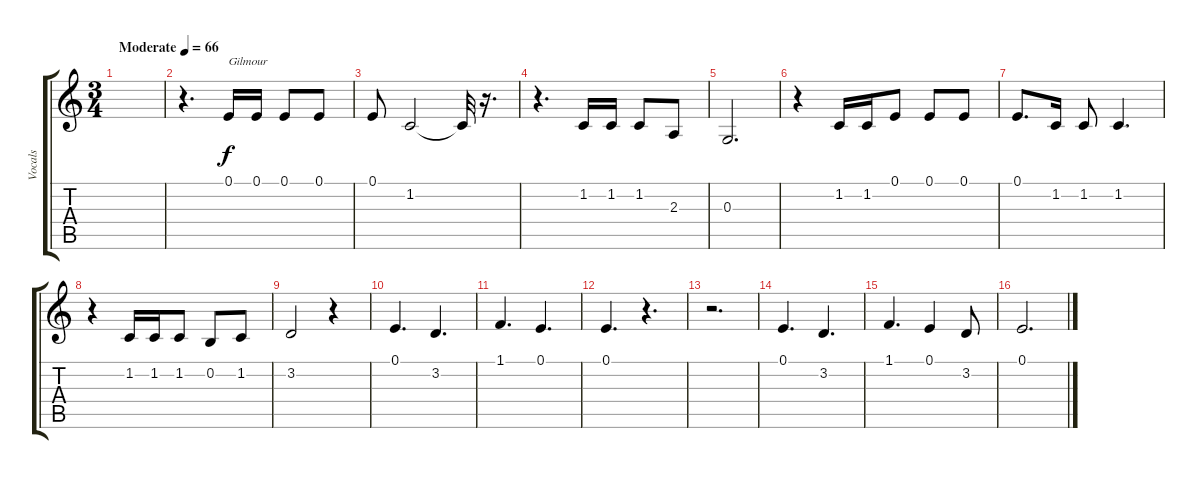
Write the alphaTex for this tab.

\track ("Vocals" "Vocals") {instrument lead6voice}
\staff {score tabs}
\tuning (E4 B3 G3 D3 A2 E2) {hide}
\ts (3 4)
\tempo (66 "Moderate")
\clef g2
\ks c
|
r.4{d} 0.1.16{txt "Gilmour"} 0.1.16 0.1.8 0.1.8 |
0.1.8 1.2.2 1.2{t}.32 r.16{d} |
r.4{d} 1.2.16 1.2.16 1.2.8 2.3.8 |
0.3.2{d} |
r.4 1.2.16 1.2.16 0.1.8 0.1.8 0.1.8 |
0.1.8{d} 1.2.16 1.2.8 1.2.4{d} |
r.4 1.2.16 1.2.16 1.2.8 0.2.8 1.2.8 |
3.2.2 r.4 |
0.1.4{d} 3.2.4{d} |
1.1.4{d} 0.1.4{d} |
0.1.4{d} r.4{d} |
r.2{d} |
0.1.4{d} 3.2.4{d} |
1.1.4{d} 0.1.4 3.2.8 |
0.1.2{d}
